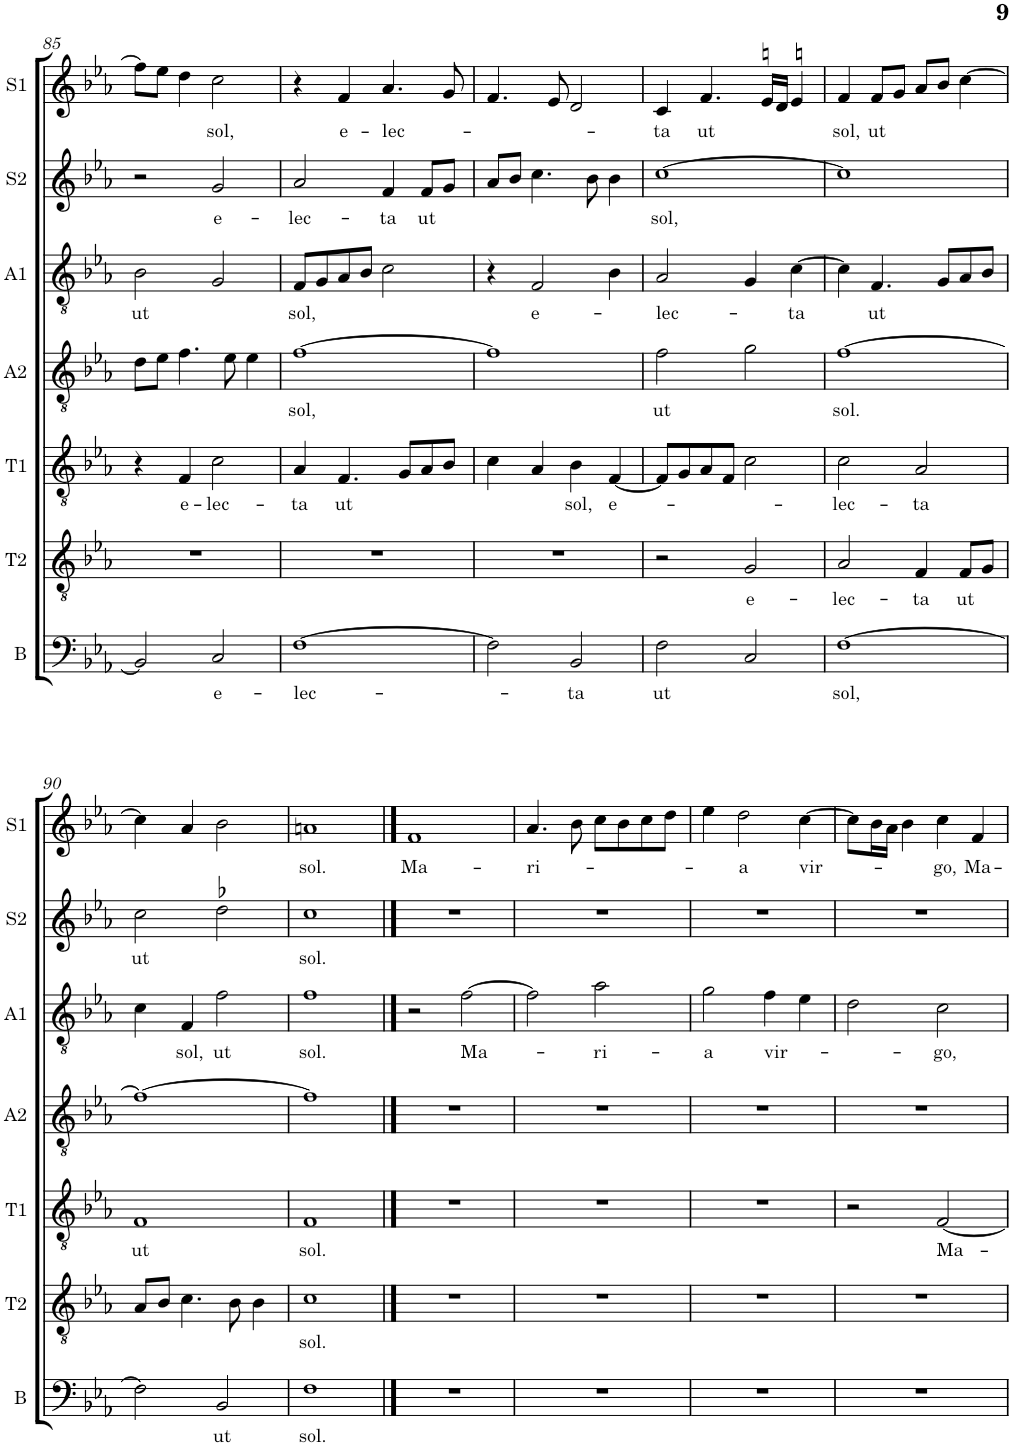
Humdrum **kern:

**kern	**text	**kern	**text	**kern	**text	**kern	**text	**kern	**text	**kern	**text	**kern	**text
*part7	*part7	*part6	*part6	*part5	*part5	*part4	*part4	*part3	*part3	*part2	*part2	*part1	*part1
*staff7	*staff7	*staff6	*staff6	*staff5	*staff5	*staff4	*staff4	*staff3	*staff3	*staff2	*staff2	*staff1	*staff1
*I"B	*	*I"T2	*	*I"T1	*	*I"A2	*	*I"A1	*	*I"S2	*	*I"S1	*
*I'B	*	*I'T2	*	*I'T1	*	*I'A2	*	*I'A1	*	*I'S2	*	*I'S1	*
!!LO:PB:g=z
*clefF4	*	*clefGv2	*	*clefGv2	*	*clefGv2	*	*clefGv2	*	*clefG2	*	*clefG2	*
*k[b-e-a-]	*	*k[b-e-a-]	*	*k[b-e-a-]	*	*k[b-e-a-]	*	*k[b-e-a-]	*	*k[b-e-a-]	*	*k[b-e-a-]	*
*E-:	*	*E-:	*	*E-:	*	*E-:	*	*E-:	*	*E-:	*	*E-:	*
*M2/2	*	*M2/2	*	*M2/2	*	*M2/2	*	*M2/2	*	*M2/2	*	*M2/2	*
=85	=85	=85	=85	=85	=85	=85	=85	=85	=85	=85	=85	=85	=85
!	!	!	!	!	!	!	!	!	!LO:LY:b	!	!	!	!
2BB-/]	.	1r	.	4r	.	8d\L	.	2B-\	ut	2r	.	8ff\L]	.
.	.	.	.	.	.	8e-\J	.	.	.	.	.	8ee-\J	.
!	!	!	!	!	!LO:LY:b	!	!	!	!	!	!	!	!
.	.	.	.	4F/	e-	4.f\	.	.	.	.	.	4dd\	.
!	!LO:LY:b	!	!	!	!LO:LY:b	!	!	!	!	!	!LO:LY:b	!	!LO:LY:b
2C/	e-	.	.	2c\	-lec-	.	.	2G/	.	2g/	e-	2cc\	sol,
.	.	.	.	.	.	8e-\	.	.	.	.	.	.	.
.	.	.	.	.	.	4e-\	.	.	.	.	.	.	.
=86	=86	=86	=86	=86	=86	=86	=86	=86	=86	=86	=86	=86	=86
!	!LO:LY:b	!	!	!	!LO:LY:b	!	!LO:LY:b	!	!LO:LY:b	!	!LO:LY:b	!	!
[1F	-lec-	1r	.	4A-/	-ta	[1f	sol,	8F/L	sol,	2a-/	-lec-	4r	.
.	.	.	.	.	.	.	.	8G/	.	.	.	.	.
!	!	!	!	!	!LO:LY:b	!	!	!	!	!	!	!	!LO:LY:b
.	.	.	.	4.F/	ut	.	.	8A-/	.	.	.	4f/	e-
.	.	.	.	.	.	.	.	8B-/J	.	.	.	.	.
!	!	!	!	!	!	!	!	!	!	!	!LO:LY:b	!	!LO:LY:b
.	.	.	.	.	.	.	.	2c\	.	4f/	-ta	4.a-/	-lec-
.	.	.	.	8G/L	.	.	.	.	.	.	.	.	.
!	!	!	!	!	!	!	!	!	!	!	!LO:LY:b	!	!
.	.	.	.	8A-/	.	.	.	.	.	8f/L	ut	.	.
.	.	.	.	8B-/J	.	.	.	.	.	8g/J	.	8g/	.
=87	=87	=87	=87	=87	=87	=87	=87	=87	=87	=87	=87	=87	=87
2F\]	.	1r	.	4c\	.	1f]	.	4r	.	8a-/L	.	4.f/	.
.	.	.	.	.	.	.	.	.	.	8b-/J	.	.	.
!	!	!	!	!	!	!	!	!	!LO:LY:b	!	!	!	!
.	.	.	.	4A-/	.	.	.	2F/	e-	4.cc\	.	.	.
.	.	.	.	.	.	.	.	.	.	.	.	8e-/	.
!	!LO:LY:b	!	!	!	!LO:LY:b	!	!	!	!	!	!	!	!
2BB-/	-ta	.	.	4B-\	sol,	.	.	.	.	.	.	2d/	.
.	.	.	.	.	.	.	.	.	.	8b-\	.	.	.
!	!	!	!	!	!LO:LY:b	!	!	!	!	!	!	!	!
.	.	.	.	[4F/	e-	.	.	4B-\	.	4b-\	.	.	.
=88	=88	=88	=88	=88	=88	=88	=88	=88	=88	=88	=88	=88	=88
!	!LO:LY:b	!	!	!	!	!	!LO:LY:b	!	!LO:LY:b	!	!LO:LY:b	!	!LO:LY:b
2F\	ut	2r	.	8F/L]	.	2f\	ut	2A-/	-lec-	[1cc	sol,	4c/	-ta
.	.	.	.	8G/	.	.	.	.	.	.	.	.	.
!	!	!	!	!	!	!	!	!	!	!	!	!	!LO:LY:b
.	.	.	.	8A-/	.	.	.	.	.	.	.	4.f/	ut
.	.	.	.	8F/J	.	.	.	.	.	.	.	.	.
!	!	!	!LO:LY:b	!	!	!	!	!	!	!	!	!	!
2C/	.	2G/	e-	2c\	.	2g\	.	4G/	.	.	.	.	.
.	.	.	.	.	.	.	.	.	.	.	.	16en/LL	.
.	.	.	.	.	.	.	.	.	.	.	.	16d/JJ	.
!	!	!	!	!	!	!	!	!	!LO:LY:b	!	!	!	!
.	.	.	.	.	.	.	.	[4c\	-ta	.	.	4en/	.
=89	=89	=89	=89	=89	=89	=89	=89	=89	=89	=89	=89	=89	=89
!	!LO:LY:b	!	!LO:LY:b	!	!LO:LY:b	!	!LO:LY:b	!	!	!	!	!	!LO:LY:b
[1F	sol,	2A-/	-lec-	2c\	-lec-	[1f	sol.	4c\]	.	1cc]	.	4f/	sol,
!	!	!	!	!	!	!	!	!	!LO:LY:b	!	!	!	!LO:LY:b
.	.	.	.	.	.	.	.	4.F/	ut	.	.	8f/L	ut
.	.	.	.	.	.	.	.	.	.	.	.	8g/J	.
!	!	!	!LO:LY:b	!	!LO:LY:b	!	!	!	!	!	!	!	!
.	.	4F/	-ta	2A-/	-ta	.	.	.	.	.	.	8a-/L	.
.	.	.	.	.	.	.	.	8G/L	.	.	.	8b-/J	.
!	!	!	!LO:LY:b	!	!	!	!	!	!	!	!	!	!
.	.	8F/L	ut	.	.	.	.	8A-/	.	.	.	[4cc\	.
.	.	8G/J	.	.	.	.	.	8B-/J	.	.	.	.	.
!!LO:LB:g=z
=90	=90	=90	=90	=90	=90	=90	=90	=90	=90	=90	=90	=90	=90
!	!	!	!	!	!LO:LY:b	!	!	!	!	!	!LO:LY:b	!	!
2F\]	.	8A-/L	.	1F	ut	1f_	.	4c\	.	2cc\	ut	4cc\]	.
.	.	8B-/J	.	.	.	.	.	.	.	.	.	.	.
!	!	!	!	!	!	!	!	!	!LO:LY:b	!	!	!	!
.	.	4.c\	.	.	.	.	.	4F/	sol,	.	.	4a-/	.
!	!LO:LY:b	!	!	!	!	!	!	!	!LO:LY:b	!	!	!	!
2BB-/	ut	.	.	.	.	.	.	2f\	ut	2dd-X\	.	2b-\	.
.	.	8B-\	.	.	.	.	.	.	.	.	.	.	.
.	.	4B-\	.	.	.	.	.	.	.	.	.	.	.
=91	=91	=91	=91	=91	=91	=91	=91	=91	=91	=91	=91	=91	=91
!	!LO:LY:b	!	!LO:LY:b	!	!LO:LY:b	!	!	!	!LO:LY:b	!	!LO:LY:b	!	!LO:LY:b
1F	sol.	1c	sol.	1F	sol.	1f]	.	1f	sol.	1cc	sol.	1an	sol.
==92	==92	==92	==92	==92	==92	==92	==92	==92	==92	==92	==92	==92	==92
!	!	!	!	!	!	!	!	!	!	!	!	!	!LO:LY:b
1r	.	1r	.	1r	.	1r	.	2r	.	1r	.	1f	Ma-
!	!	!	!	!	!	!	!	!	!LO:LY:b	!	!	!	!
.	.	.	.	.	.	.	.	[2f\	Ma-	.	.	.	.
=93	=93	=93	=93	=93	=93	=93	=93	=93	=93	=93	=93	=93	=93
!	!	!	!	!	!	!	!	!	!	!	!	!	!LO:LY:b
1r	.	1r	.	1r	.	1r	.	2f\]	.	1r	.	4.a-/	-ri-
.	.	.	.	.	.	.	.	.	.	.	.	8b-\	.
!	!	!	!	!	!	!	!	!	!LO:LY:b	!	!	!	!
.	.	.	.	.	.	.	.	2a-\	-ri-	.	.	8cc\L	.
.	.	.	.	.	.	.	.	.	.	.	.	8b-\	.
.	.	.	.	.	.	.	.	.	.	.	.	8cc\	.
.	.	.	.	.	.	.	.	.	.	.	.	8dd\J	.
=94	=94	=94	=94	=94	=94	=94	=94	=94	=94	=94	=94	=94	=94
!	!	!	!	!	!	!	!	!	!LO:LY:b	!	!	!	!
1r	.	1r	.	1r	.	1r	.	2g\	-a	1r	.	4ee-\	.
!	!	!	!	!	!	!	!	!	!	!	!	!	!LO:LY:b
.	.	.	.	.	.	.	.	.	.	.	.	2dd\	-a
!	!	!	!	!	!	!	!	!	!LO:LY:b	!	!	!	!
.	.	.	.	.	.	.	.	4f\	vir-	.	.	.	.
!	!	!	!	!	!	!	!	!	!	!	!	!	!LO:LY:b
.	.	.	.	.	.	.	.	4e-\	.	.	.	[4cc\	vir-
=95	=95	=95	=95	=95	=95	=95	=95	=95	=95	=95	=95	=95	=95
1r	.	1r	.	2r	.	1r	.	2d\	.	1r	.	8cc\L]	.
.	.	.	.	.	.	.	.	.	.	.	.	16b-\L	.
.	.	.	.	.	.	.	.	.	.	.	.	16a-\JJ	.
.	.	.	.	.	.	.	.	.	.	.	.	4b-\	.
!	!	!	!	!	!LO:LY:b	!	!	!	!LO:LY:b	!	!	!	!LO:LY:b
.	.	.	.	[2F/	Ma-	.	.	2c\	-go,	.	.	4cc\	-go,
!	!	!	!	!	!	!	!	!	!	!	!	!	!LO:LY:b
.	.	.	.	.	.	.	.	.	.	.	.	4f/	Ma-
=	=	=	=	=	=	=	=	=	=	=	=	=	=
*-	*-	*-	*-	*-	*-	*-	*-	*-	*-	*-	*-	*-	*-
